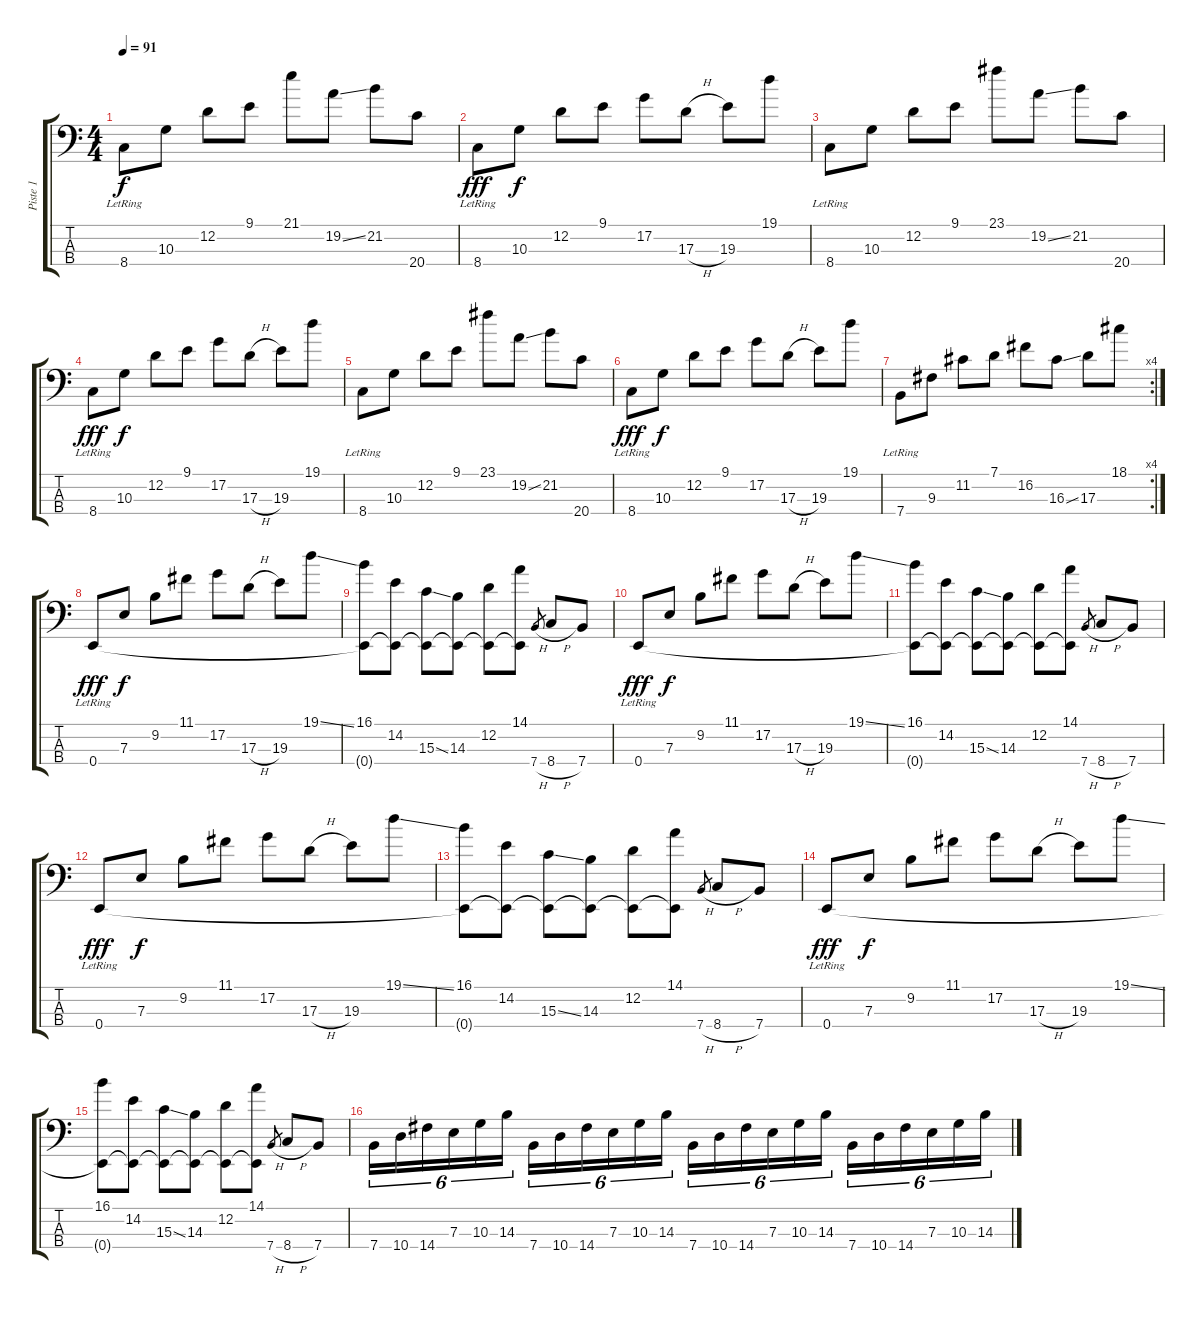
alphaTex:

\track ("Piste 1" "Piste 1") {instrument electricbassfinger}
\staff {score tabs}
\tuning (G2 D2 A1 E1) {hide}
\ts (4 4)
\tempo 91
\clef f4
\ks c
8.4{lr}.8{dy f} 10.3.8 12.2.8 9.1.8 21.1.8 19.2{ss}.8 21.2.8 20.4.8 |
8.4{lr}.8{dy fff} 10.3.8{dy f} 12.2.8 9.1.8 17.2.8 17.3{h}.8 19.3.8 19.1.8 |
8.4{lr}.8 10.3.8 12.2.8 9.1.8 23.1.8 19.2{ss}.8 21.2.8 20.4.8 |
8.4{lr}.8{dy fff} 10.3.8{dy f} 12.2.8 9.1.8 17.2.8 17.3{h}.8 19.3.8 19.1.8 |
8.4{lr}.8 10.3.8 12.2.8 9.1.8 23.1.8 19.2{ss}.8 21.2.8 20.4.8 |
8.4{lr}.8{dy fff} 10.3.8{dy f} 12.2.8 9.1.8 17.2.8 17.3{h}.8 19.3.8 19.1.8 |
\rc 4
7.4{lr}.8 9.3.8 11.2.8 7.1.8 16.2.8 16.3{ss}.8 17.3.8 18.1.8 |
0.4{lr}.8{dy fff} 7.3.8{dy f} 9.2.8 11.1.8 17.2.8 17.3{h}.8 19.3.8 19.1{ss}.8 |
(16.1 0.4{t}).8 (14.2 0.4{t}).8 (15.3{ss} 0.4{t}).8 (14.3 0.4{t}).8 (12.2 0.4{t}).8 (14.1 0.4{t}).8 7.4{h}.8{gr} 8.4{h}.8 7.4.8 |
0.4{lr}.8{dy fff} 7.3.8{dy f} 9.2.8 11.1.8 17.2.8 17.3{h}.8 19.3.8 19.1{ss}.8 |
(16.1 0.4{t}).8 (14.2 0.4{t}).8 (15.3{ss} 0.4{t}).8 (14.3 0.4{t}).8 (12.2 0.4{t}).8 (14.1 0.4{t}).8 7.4{h}.8{gr} 8.4{h}.8 7.4.8 |
0.4{lr}.8{dy fff} 7.3.8{dy f} 9.2.8 11.1.8 17.2.8 17.3{h}.8 19.3.8 19.1{ss}.8 |
(16.1 0.4{t}).8 (14.2 0.4{t}).8 (15.3{ss} 0.4{t}).8 (14.3 0.4{t}).8 (12.2 0.4{t}).8 (14.1 0.4{t}).8 7.4{h}.8{gr} 8.4{h}.8 7.4.8 |
0.4{lr}.8{dy fff} 7.3.8{dy f} 9.2.8 11.1.8 17.2.8 17.3{h}.8 19.3.8 19.1{ss}.8 |
(16.1 0.4{t}).8 (14.2 0.4{t}).8 (15.3{ss} 0.4{t}).8 (14.3 0.4{t}).8 (12.2 0.4{t}).8 (14.1 0.4{t}).8 7.4{h}.8{gr} 8.4{h}.8 7.4.8 |
7.4.16{tu (6 4)} 10.4.16{tu (6 4)} 14.4.16{tu (6 4)} 7.3.16{tu (6 4)} 10.3.16{tu (6 4)} 14.3.16{tu (6 4)} 7.4.16{tu (6 4)} 10.4.16{tu (6 4)} 14.4.16{tu (6 4)} 7.3.16{tu (6 4)} 10.3.16{tu (6 4)} 14.3.16{tu (6 4)} 7.4.16{tu (6 4)} 10.4.16{tu (6 4)} 14.4.16{tu (6 4)} 7.3.16{tu (6 4)} 10.3.16{tu (6 4)} 14.3.16{tu (6 4)} 7.4.16{tu (6 4)} 10.4.16{tu (6 4)} 14.4.16{tu (6 4)} 7.3.16{tu (6 4)} 10.3.16{tu (6 4)} 14.3.16{tu (6 4)}
